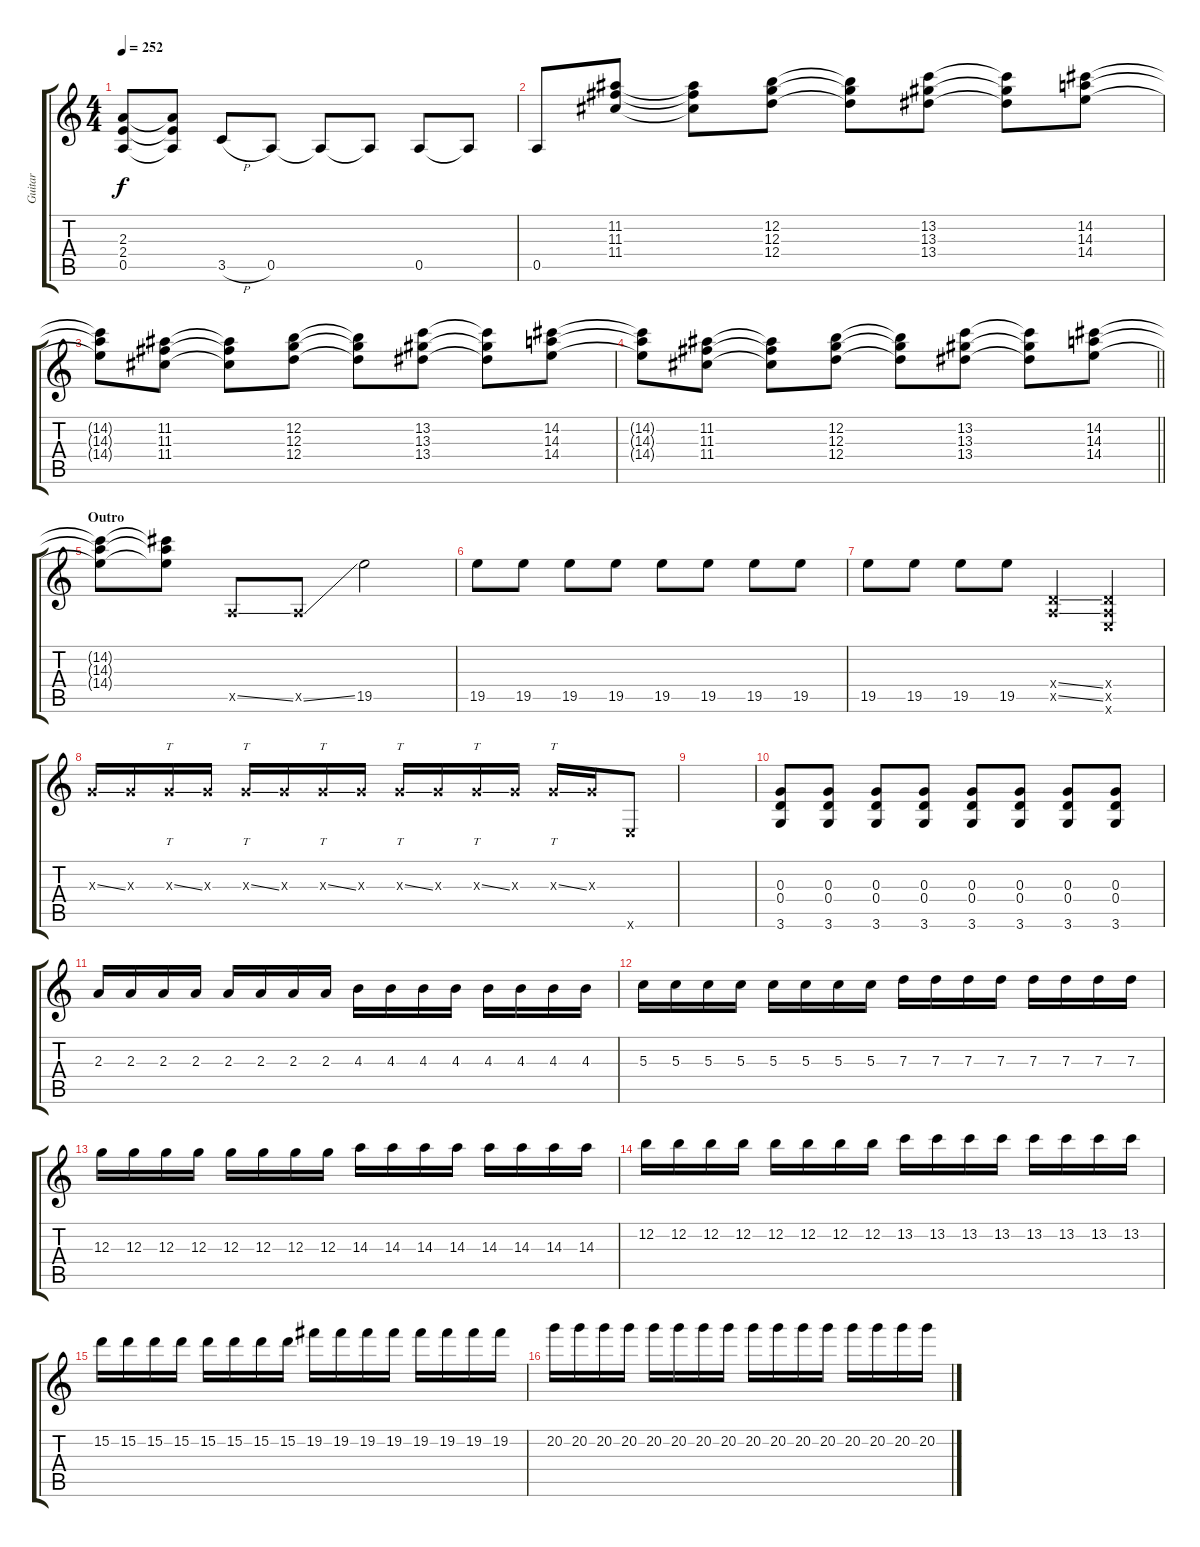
\track ("Guitar" "Guitar") {instrument distortionguitar}
\staff {score tabs}
\tuning (E4 B3 G3 D3 A2 E2) {hide}
\ts (4 4)
\tempo 252
\clef g2
\ks c
(2.3{t} 2.4{t} 0.5{t}).8{dy f} (2.3{t} 2.4{t} 0.5{t}).8 3.5{h}.8 0.5.8 0.5{t}.8 0.5{t}.8 0.5.8 0.5{t}.8 |
0.5.8 (11.2 11.3 11.4).8 (11.2{t} 11.3{t} 11.4{t}).8 (12.2 12.3 12.4).8 (12.2{t} 12.3{t} 12.4{t}).8 (13.2 13.3 13.4).8 (13.2{t} 13.3{t} 13.4{t}).8 (14.2 14.3 14.4).8 |
(14.2{t} 14.3{t} 14.4{t}).8 (11.2 11.3 11.4).8 (11.2{t} 11.3{t} 11.4{t}).8 (12.2 12.3 12.4).8 (12.2{t} 12.3{t} 12.4{t}).8 (13.2 13.3 13.4).8 (13.2{t} 13.3{t} 13.4{t}).8 (14.2 14.3 14.4).8 |
\barLineRight lightlight
(14.2{t} 14.3{t} 14.4{t}).8 (11.2 11.3 11.4).8 (11.2{t} 11.3{t} 11.4{t}).8 (12.2 12.3 12.4).8 (12.2{t} 12.3{t} 12.4{t}).8 (13.2 13.3 13.4).8 (13.2{t} 13.3{t} 13.4{t}).8 (14.2 14.3 14.4).8 |
\section ("" "Outro")
(14.2{t} 14.3{t} 14.4{t}).8 (14.2{t} 14.3{t} 14.4{t}).8 0.5{ss x}.8 0.5{ss x}.8 19.5.2 |
19.5.8 19.5.8 19.5.8 19.5.8 19.5.8 19.5.8 19.5.8 19.5.8 |
19.5.8 19.5.8 19.5.8 19.5.8 (0.4{ss x} 0.5{ss x}).4 (0.4{x} 0.5{x} 0.6{x}).4 |
0.3{ss x}.16 0.3{x}.16 0.3{ss x}.16{tt} 0.3{x}.16 0.3{ss x}.16{tt} 0.3{x}.16 0.3{ss x}.16{tt} 0.3{x}.16 0.3{ss x}.16{tt} 0.3{x}.16 0.3{ss x}.16{tt} 0.3{x}.16 0.3{ss x}.16{tt} 0.3{x}.16 0.6{x}.8 |
|
(0.3 0.4 3.6).8 (0.3 0.4 3.6).8 (0.3 0.4 3.6).8 (0.3 0.4 3.6).8 (0.3 0.4 3.6).8 (0.3 0.4 3.6).8 (0.3 0.4 3.6).8 (0.3 0.4 3.6).8 |
2.3.16 2.3.16 2.3.16 2.3.16 2.3.16 2.3.16 2.3.16 2.3.16 4.3.16 4.3.16 4.3.16 4.3.16 4.3.16 4.3.16 4.3.16 4.3.16 |
5.3.16 5.3.16 5.3.16 5.3.16 5.3.16 5.3.16 5.3.16 5.3.16 7.3.16 7.3.16 7.3.16 7.3.16 7.3.16 7.3.16 7.3.16 7.3.16 |
12.3.16 12.3.16 12.3.16 12.3.16 12.3.16 12.3.16 12.3.16 12.3.16 14.3.16 14.3.16 14.3.16 14.3.16 14.3.16 14.3.16 14.3.16 14.3.16 |
12.2.16 12.2.16 12.2.16 12.2.16 12.2.16 12.2.16 12.2.16 12.2.16 13.2.16 13.2.16 13.2.16 13.2.16 13.2.16 13.2.16 13.2.16 13.2.16 |
15.2.16 15.2.16 15.2.16 15.2.16 15.2.16 15.2.16 15.2.16 15.2.16 19.2.16 19.2.16 19.2.16 19.2.16 19.2.16 19.2.16 19.2.16 19.2.16 |
20.2.16 20.2.16 20.2.16 20.2.16 20.2.16 20.2.16 20.2.16 20.2.16 20.2.16 20.2.16 20.2.16 20.2.16 20.2.16 20.2.16 20.2.16 20.2.16
